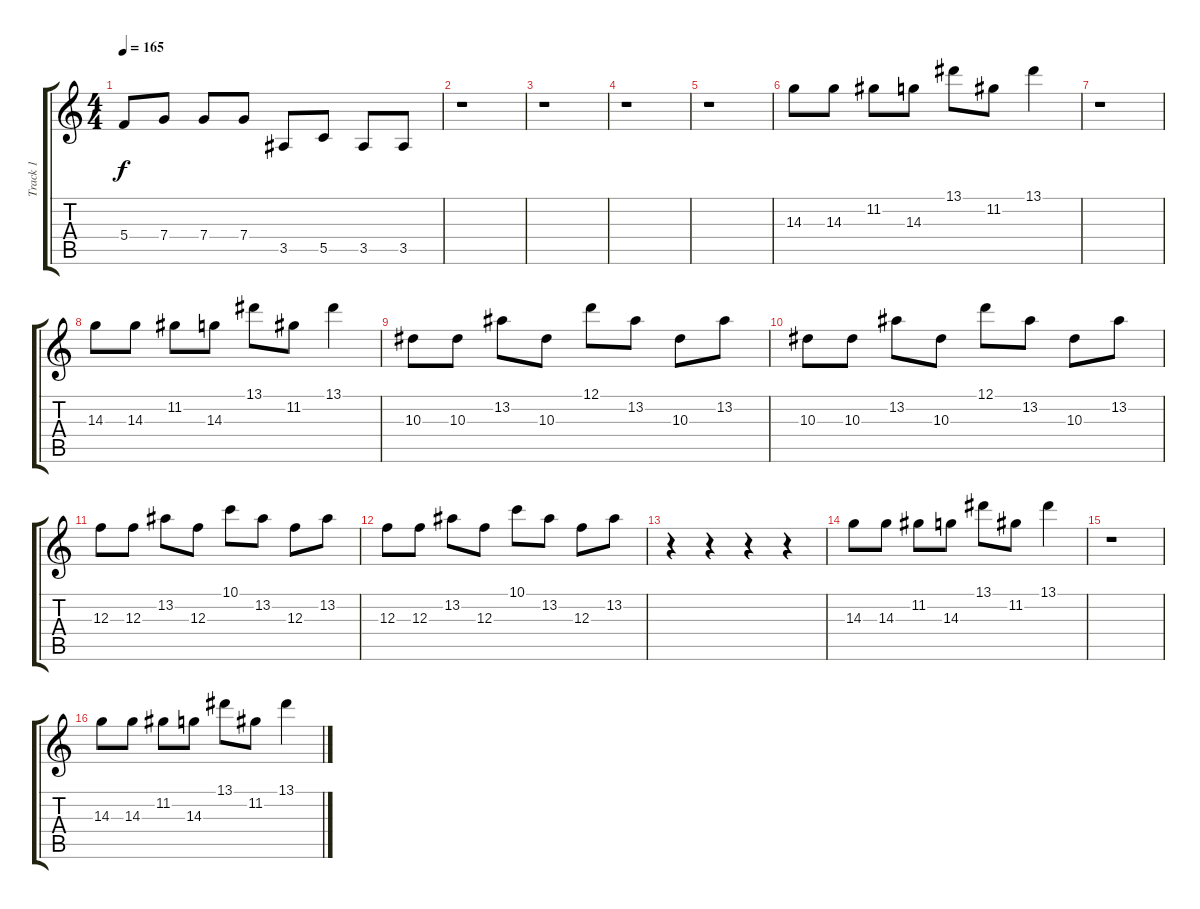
\track ("Track 1" "Track 1") {instrument acousticguitarsteel}
\staff {score tabs}
\tuning (D4 A3 F3 C3 G2 C2) {hide}
\ts (4 4)
\tempo 165
\clef g2
\ks c
5.4.8{dy f} 7.4.8 7.4.8 7.4.8 3.5.8 5.5.8 3.5.8 3.5.8 |
r.1 |
r.1 |
r.1 |
r.1 |
14.3.8 14.3.8 11.2.8 14.3.8 13.1.8 11.2.8 13.1.4 |
r.1 |
14.3.8 14.3.8 11.2.8 14.3.8 13.1.8 11.2.8 13.1.4 |
10.3.8 10.3.8 13.2.8 10.3.8 12.1.8 13.2.8 10.3.8 13.2.8 |
10.3.8 10.3.8 13.2.8 10.3.8 12.1.8 13.2.8 10.3.8 13.2.8 |
12.3.8 12.3.8 13.2.8 12.3.8 10.1.8 13.2.8 12.3.8 13.2.8 |
12.3.8 12.3.8 13.2.8 12.3.8 10.1.8 13.2.8 12.3.8 13.2.8 |
r.4 r.4 r.4 r.4 |
14.3.8 14.3.8 11.2.8 14.3.8 13.1.8 11.2.8 13.1.4 |
r.1 |
14.3.8 14.3.8 11.2.8 14.3.8 13.1.8 11.2.8 13.1.4
